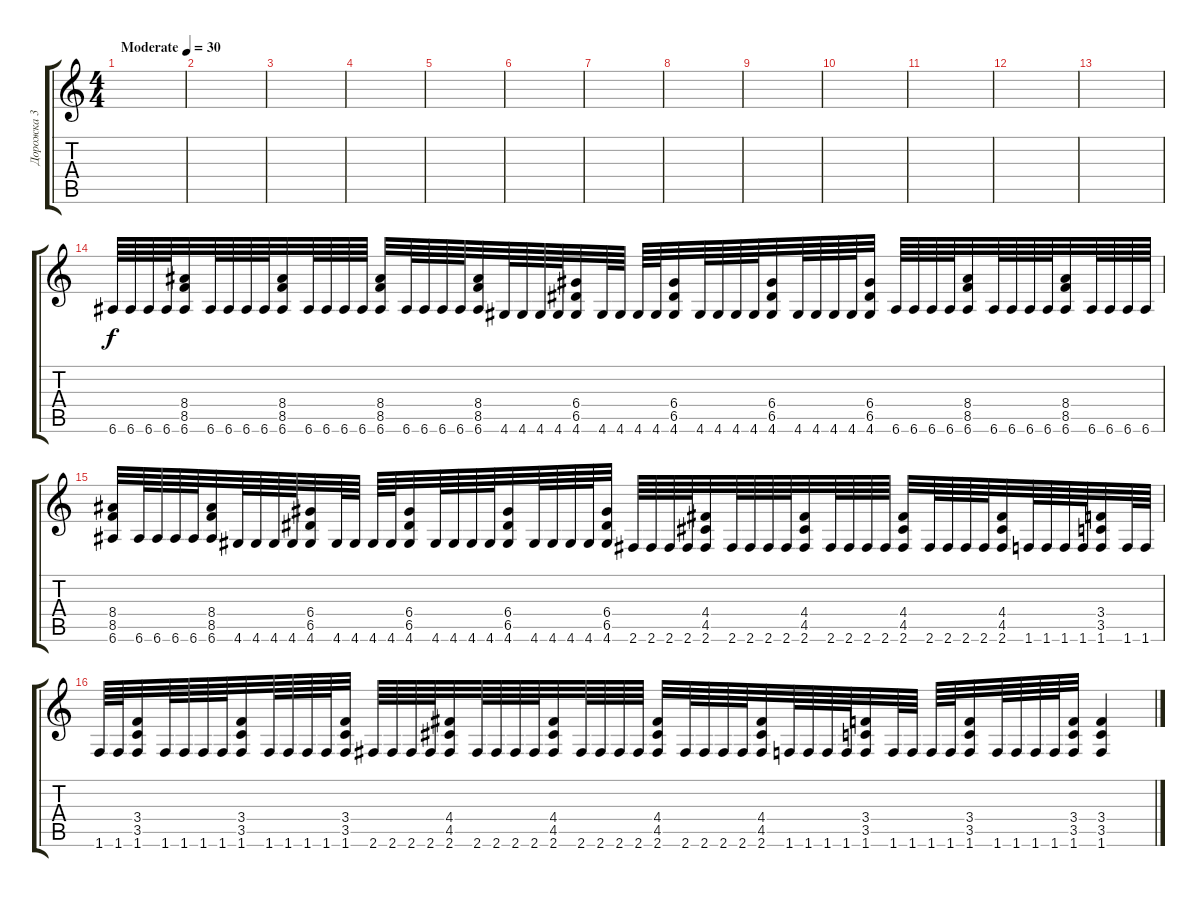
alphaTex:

\track ("Дорожка 3" "Дорожка 3") {instrument distortionguitar}
\staff {score tabs}
\tuning (E4 B3 G3 D3 A2 E2) {hide}
\ts (4 4)
\tempo (30 "Moderate")
\clef g2
\ks c
|
|
|
|
|
|
|
|
|
|
|
|
|
6.6.64 6.6.64 6.6.64 6.6.64 (8.4 8.5 6.6).32 6.6.64 6.6.64 6.6.64 6.6.64 (8.4 8.5 6.6).32 6.6.64 6.6.64 6.6.64 6.6.64 (8.4 8.5 6.6).32 6.6.64 6.6.64 6.6.64 6.6.64 (8.4 8.5 6.6).32 4.6.64 4.6.64 4.6.64 4.6.64 (6.4 6.5 4.6).32 4.6.64 4.6.64 4.6.64 4.6.64 (6.4 6.5 4.6).32 4.6.64 4.6.64 4.6.64 4.6.64 (6.4 6.5 4.6).32 4.6.64 4.6.64 4.6.64 4.6.64 (6.4 6.5 4.6).32 6.6.64 6.6.64 6.6.64 6.6.64 (8.4 8.5 6.6).32 6.6.64 6.6.64 6.6.64 6.6.64 (8.4 8.5 6.6).32 6.6.64 6.6.64 6.6.64 6.6.64 |
(8.4 8.5 6.6).32 6.6.64 6.6.64 6.6.64 6.6.64 (8.4 8.5 6.6).32 4.6.64 4.6.64 4.6.64 4.6.64 (6.4 6.5 4.6).32 4.6.64 4.6.64 4.6.64 4.6.64 (6.4 6.5 4.6).32 4.6.64 4.6.64 4.6.64 4.6.64 (6.4 6.5 4.6).32 4.6.64 4.6.64 4.6.64 4.6.64 (6.4 6.5 4.6).32 2.6.64 2.6.64 2.6.64 2.6.64 (4.4 4.5 2.6).32 2.6.64 2.6.64 2.6.64 2.6.64 (4.4 4.5 2.6).32 2.6.64 2.6.64 2.6.64 2.6.64 (4.4 4.5 2.6).32 2.6.64 2.6.64 2.6.64 2.6.64 (4.4 4.5 2.6).32 1.6.64 1.6.64 1.6.64 1.6.64 (3.4 3.5 1.6).32 1.6.64 1.6.64 |
1.6.64 1.6.64 (3.4 3.5 1.6).32 1.6.64 1.6.64 1.6.64 1.6.64 (3.4 3.5 1.6).32 1.6.64 1.6.64 1.6.64 1.6.64 (3.4 3.5 1.6).32 2.6.64 2.6.64 2.6.64 2.6.64 (4.4 4.5 2.6).32 2.6.64 2.6.64 2.6.64 2.6.64 (4.4 4.5 2.6).32 2.6.64 2.6.64 2.6.64 2.6.64 (4.4 4.5 2.6).32 2.6.64 2.6.64 2.6.64 2.6.64 (4.4 4.5 2.6).32 1.6.64 1.6.64 1.6.64 1.6.64 (3.4 3.5 1.6).32 1.6.64 1.6.64 1.6.64 1.6.64 (3.4 3.5 1.6).32 1.6.64 1.6.64 1.6.64 1.6.64 (3.4 3.5 1.6).32 (3.4 3.5 1.6).4
